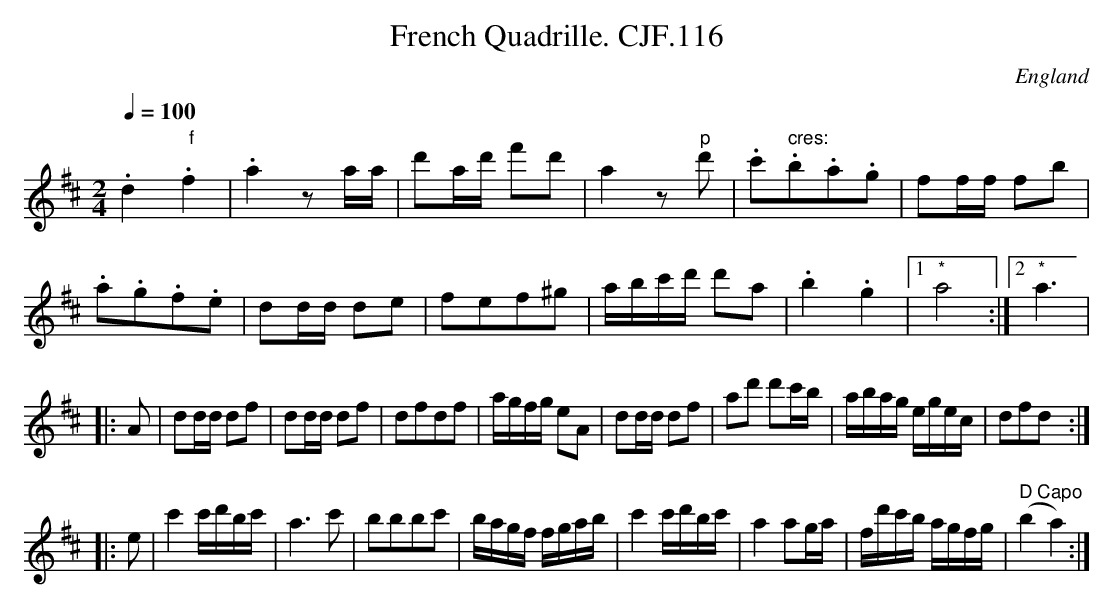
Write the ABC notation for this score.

X:1
T:French Quadrille. CJF.116
O:England
M:2/4
L:1/16
Q:1/4=100
K:D major
.d4" f".f4|.a4z2aa|d'2ad' f'2d'2|a4z2"p"d'2|\
.c'2" cres:".b2.a2.g2|f2ff f2b2|!
.a2.g2.f2.e2|d2dd d2e2|f2e2f2^g2|\
abc'd' d'2a2|.b4.g4|1"*"a8:|2"*"a6|!
|:A2|d2dd d2f2|d2dd d2f2|d2f2d2f2|agfg e2A2|\
d2dd d2f2|a2d'2 d'2c'b|abag egec|d2f2d2:|!
K:D
|:e2|c'4c'd'bc'|a6c'2|b2b2b2c'2|bagf fgab|\
c'4c'd'bc'|a4a2ga|fd'c'b agfg|" D Capo"(b4a4):|
